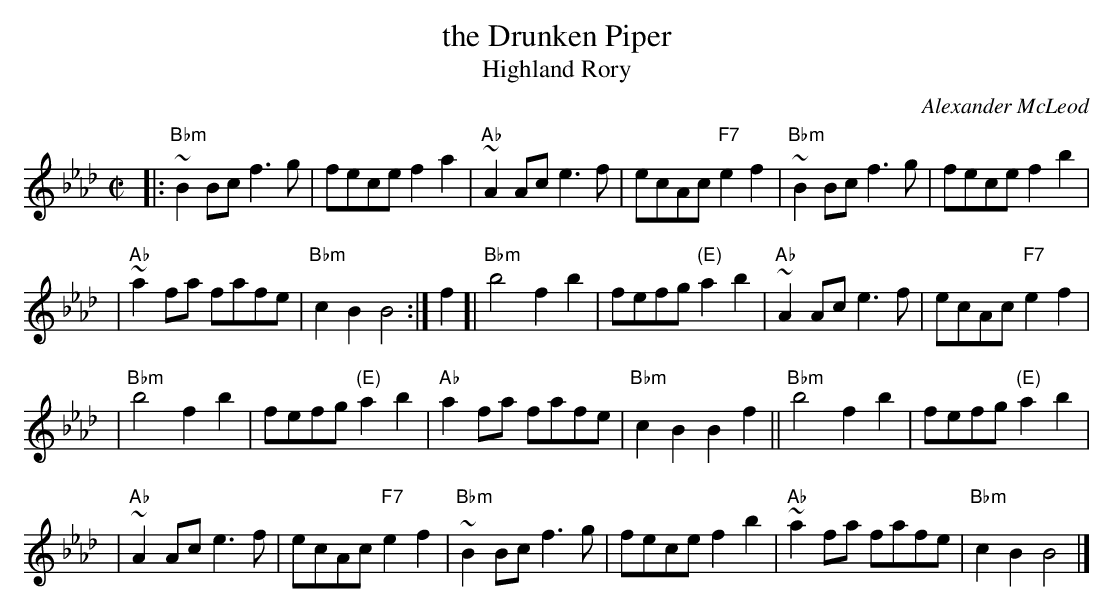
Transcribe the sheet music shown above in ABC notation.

X:1
T: the Drunken Piper
T: Highland Rory
C: Alexander McLeod
M: C|
L: 1/8
K: BbDor
|: "Bbm"~B2Bc f3g | fece f2a2 \
| "Ab"~A2Ac e3f | ecAc "F7"e2f2 \
|  "Bbm"~B2Bc f3g | fece f2b2 |
| "Ab"~a2fa fafe | "Bbm"c2B2 B4 :| \
f2 \
[| "Bbm"b4 f2b2 | fefg "(E)"a2b2 \
| "Ab"~A2Ac e3f | ecAc "F7"e2f2 |
|  "Bbm"b4 f2b2 | fefg "(E)"a2b2 \
| "Ab"a2fa fafe | "Bbm"c2B2 B2f2 \
|| "Bbm"b4 f2b2 | fefg "(E)"a2b2 |
| "Ab"~A2Ac e3f | ecAc "F7"e2f2 \
|  "Bbm"~B2Bc f3g | fece f2b2 \
| "Ab"~a2fa fafe | "Bbm"c2B2 B4 |]
